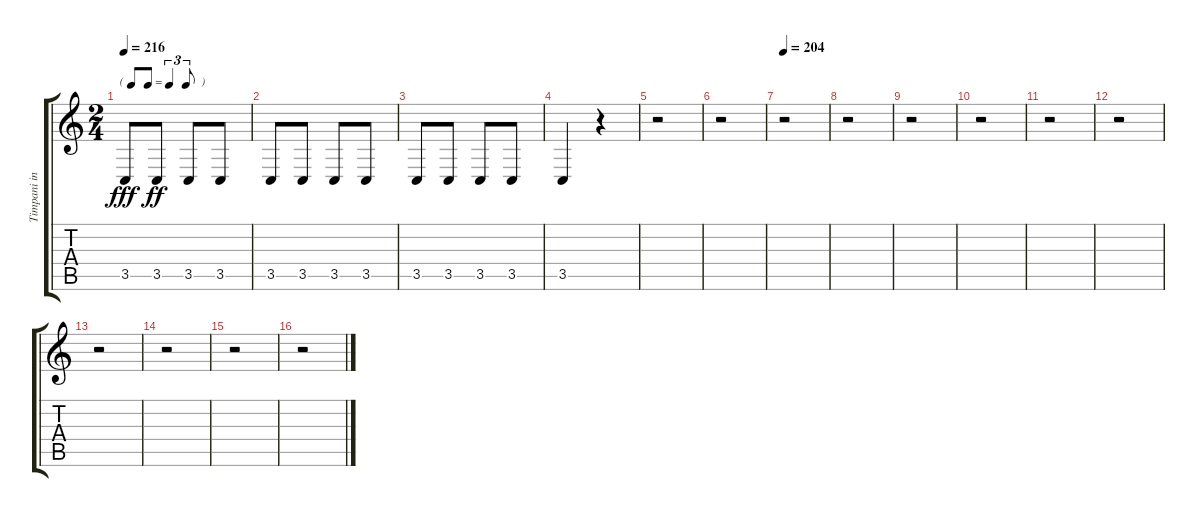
\track ("Timpani in C/G" "Timpani in") {instrument timpani}
\staff {score tabs}
\tuning (E4 B3 G3 D3 A2 E2) {hide}
\ts (2 4)
\tf triplet8th
\tempo 216
\clef g2
\ks c
3.5.8{dy fff} 3.5.8{dy ff} 3.5.8 3.5.8 |
3.5.8 3.5.8 3.5.8 3.5.8 |
3.5.8 3.5.8 3.5.8 3.5.8 |
3.5.4 r.4 |
r.2 |
r.2 |
\tempo 204
r.2 |
r.2 |
r.2 |
r.2 |
r.2 |
r.2 |
r.2 |
r.2 |
r.2 |
r.2
